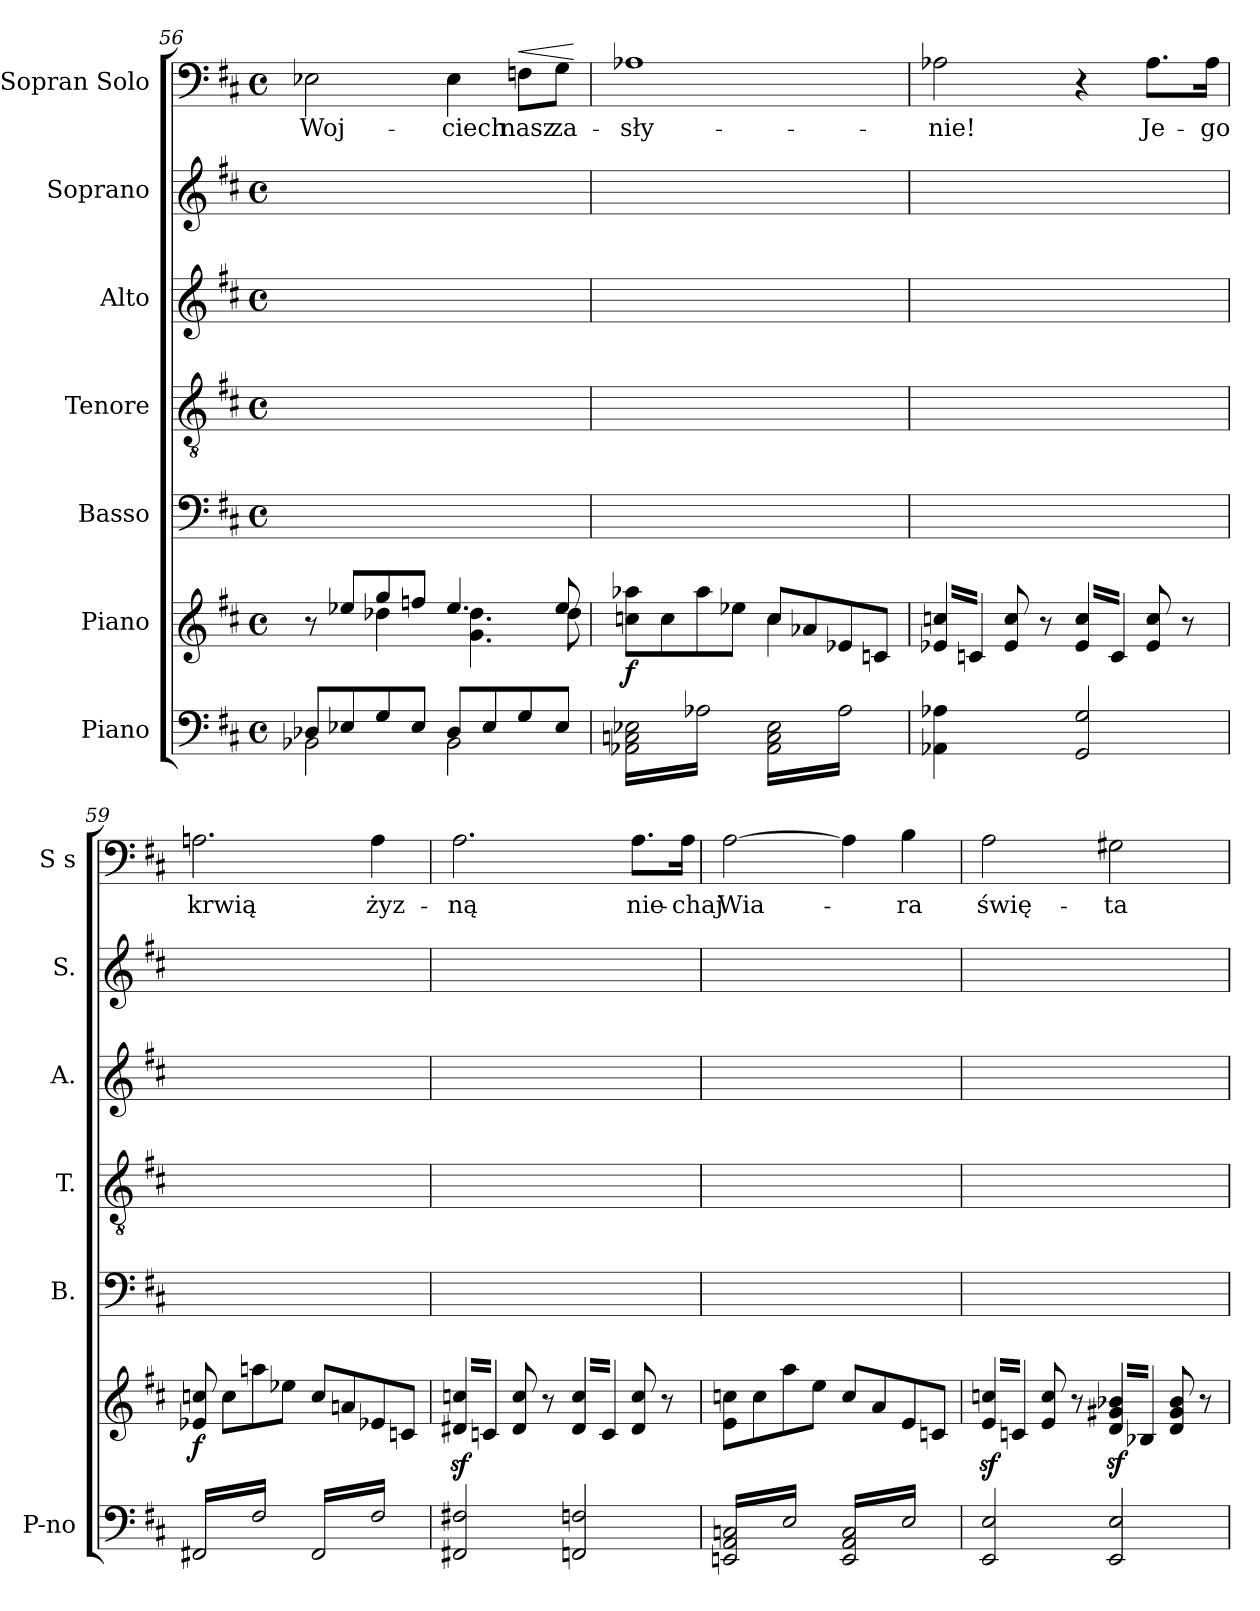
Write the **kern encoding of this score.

**kern	**kern	**dynam	**kern	**kern	**kern	**kern	**kern	**text	**dynam
*part7	*part6	*part6	*part5	*part4	*part3	*part2	*part1	*part1	*part1
*staff7	*staff6	*staff6	*staff5	*staff4	*staff3	*staff2	*staff1	*staff1	*staff1
*I"Piano	*I"Piano	*	*I"Basso	*I"Tenore	*I"Alto	*I"Soprano	*I"Sopran Solo	*	*
*I'P-no	*	*	*I'B.	*I'T.	*I'A.	*I'S.	*I'S s	*	*
*clefF4	*clefG2	*	*clefF4	*clefGv2	*clefG2	*clefG2	*clefF4	*	*
*k[f#c#]	*k[f#c#]	*	*k[f#c#]	*k[f#c#]	*k[f#c#]	*k[f#c#]	*k[f#c#]	*	*
*D:	*D:	*	*D:	*D:	*D:	*D:	*D:	*	*
*M4/4	*M4/4	*	*M4/4	*M4/4	*M4/4	*M4/4	*M4/4	*	*
*met(c)	*met(c)	*	*met(c)	*met(c)	*met(c)	*met(c)	*met(c)	*	*
=56	=56	=56	=56	=56	=56	=56	=56	=56	=56
*^	*^	*	*	*	*	*	*	*	*
8D-X/L	2BB-X\	8r	4ryy	.	1ryy	1ryy	1ryy	1ryy	2E-X\	Woj-	.
8E-X/	.	8ee-X/L	.	.	.	.	.	.	.	.	.
8G/	.	8gg/	4dd-X\	.	.	.	.	.	.	.	.
8E-/J	.	8ffn/J	.	.	.	.	.	.	.	.	.
8D-/L	2BB-\	4.ee-/	4.g\ 4.dd-\	.	.	.	.	.	4E-\	-ciech	.
8E-/	.	.	.	.	.	.	.	.	.	.	.
!	!	!	!	!	!	!	!	!	!	!	!LO:HP:a
8G/	.	.	.	.	.	.	.	.	8Fn\L	nasz	<
8E-/J	.	8ee-/	8dd-\	.	.	.	.	.	8G\J	za-	.
*v	*v	*	*	*	*	*	*	*	*	*	*
*	*v	*v	*	*	*	*	*	*	*	*
.	.	.	.	.	.	.	.	.	[
=57	=57	=57	=57	=57	=57	=57	=57	=57	=57
*	*^	*	*	*	*	*	*	*	*
*tremolo	*	*	*	*	*	*	*	*	*	*
16AA-X\ 16Cn\ 16E-X\LL	8ccn\ 8aa-X\L	2ryy	f	1ryy	1ryy	1ryy	1ryy	1A-X	-sły-	.
16A-\	.	.	.	.	.	.	.	.	.	.
16AA-X\ 16Cn\ 16E-X\	8cc\	.	.	.	.	.	.	.	.	.
16A-\	.	.	.	.	.	.	.	.	.	.
16AA-X\ 16Cn\ 16E-X\	8aa-\	.	.	.	.	.	.	.	.	.
16A-\	.	.	.	.	.	.	.	.	.	.
16AA-X\ 16Cn\ 16E-X\	8ee-X\J	.	.	.	.	.	.	.	.	.
16A-\JJ	.	.	.	.	.	.	.	.	.	.
16AA-\ 16C\ 16E-\LL	8cc/L	4cc\	.	.	.	.	.	.	.	.
16A-\	.	.	.	.	.	.	.	.	.	.
16AA-\ 16C\ 16E-\	8a-X/	.	.	.	.	.	.	.	.	.
16A-\	.	.	.	.	.	.	.	.	.	.
16AA-\ 16C\ 16E-\	8e-X/	4ryy	.	.	.	.	.	.	.	.
16A-\	.	.	.	.	.	.	.	.	.	.
16AA-\ 16C\ 16E-\	8cn/J	.	.	.	.	.	.	.	.	.
16A-\JJ	.	.	.	.	.	.	.	.	.	.
*Xtremolo	*	*	*	*	*	*	*	*	*	*
*	*v	*v	*	*	*	*	*	*	*	*
=58	=58	=58	=58	=58	=58	=58	=58	=58	=58
*	*tremolo	*	*	*	*	*	*	*	*
4AA-X\ 4A-X\	16e-X/ 16ccn/LL	.	1ryy	1ryy	1ryy	1ryy	2A-X\	-nie!	.
.	16c/	.	.	.	.	.	.	.	.
.	16e-X/ 16ccn/	.	.	.	.	.	.	.	.
.	16c/JJ	.	.	.	.	.	.	.	.
*	*Xtremolo	*	*	*	*	*	*	*	*
4ryy	8e-/ 8cc/	.	.	.	.	.	.	.	.
.	.	.	.	.	.	.	.	.	.
.	8r	.	.	.	.	.	.	.	.
*	*tremolo	*	*	*	*	*	*	*	*
2GG/ 2G/	16e-/ 16cc/LL	.	.	.	.	.	4r	.	.
.	16c/	.	.	.	.	.	.	.	.
.	16e-/ 16cc/	.	.	.	.	.	.	.	.
.	16c/JJ	.	.	.	.	.	.	.	.
*	*Xtremolo	*	*	*	*	*	*	*	*
.	8e-/ 8cc/	.	.	.	.	.	8.A-\L	Je-	.
.	.	.	.	.	.	.	.	.	.
.	8r	.	.	.	.	.	.	.	.
.	.	.	.	.	.	.	16A-\Jk	-go	.
=59	=59	=59	=59	=59	=59	=59	=59	=59	=59
*tremolo	*	*	*	*	*	*	*	*	*
16FF#X/LL	8e-X/ 8ccn/	f	1ryy	1ryy	1ryy	1ryy	2.An\	krwią	.
16F#/	.	.	.	.	.	.	.	.	.
16FF#X/	8cc\L	.	.	.	.	.	.	.	.
16F#/	.	.	.	.	.	.	.	.	.
16FF#X/	8aan\	.	.	.	.	.	.	.	.
16F#/	.	.	.	.	.	.	.	.	.
16FF#X/	8ee-X\J	.	.	.	.	.	.	.	.
16F#/JJ	.	.	.	.	.	.	.	.	.
16FF#/LL	8cc/L	.	.	.	.	.	.	.	.
16F#/	.	.	.	.	.	.	.	.	.
16FF#/	8an/	.	.	.	.	.	.	.	.
16F#/	.	.	.	.	.	.	.	.	.
16FF#/	8e-X/	.	.	.	.	.	4A\	żyz-	.
16F#/	.	.	.	.	.	.	.	.	.
16FF#/	8cn/J	.	.	.	.	.	.	.	.
16F#/JJ	.	.	.	.	.	.	.	.	.
*Xtremolo	*	*	*	*	*	*	*	*	*
=60	=60	=60	=60	=60	=60	=60	=60	=60	=60
*	*tremolo	*	*	*	*	*	*	*	*
2FF#X/ 2F#X/	16d#Xz/ 16ccnz/LL	.	1ryy	1ryy	1ryy	1ryy	2.A\	-ną	.
.	16c/	.	.	.	.	.	.	.	.
.	16d#Xz/ 16ccnz/	.	.	.	.	.	.	.	.
.	16c/JJ	.	.	.	.	.	.	.	.
*	*Xtremolo	*	*	*	*	*	*	*	*
.	8d#/ 8cc/	.	.	.	.	.	.	.	.
.	.	.	.	.	.	.	.	.	.
.	8r	.	.	.	.	.	.	.	.
*	*tremolo	*	*	*	*	*	*	*	*
2FFn/ 2Fn/	16d#/ 16cc/LL	.	.	.	.	.	.	.	.
.	16c/	.	.	.	.	.	.	.	.
.	16d#/ 16cc/	.	.	.	.	.	.	.	.
.	16c/JJ	.	.	.	.	.	.	.	.
*	*Xtremolo	*	*	*	*	*	*	*	*
.	8d#/ 8cc/	.	.	.	.	.	8.A\L	nie-	.
.	.	.	.	.	.	.	.	.	.
.	8r	.	.	.	.	.	.	.	.
.	.	.	.	.	.	.	16A\Jk	-chaj	.
=61	=61	=61	=61	=61	=61	=61	=61	=61	=61
*tremolo	*	*	*	*	*	*	*	*	*
16EEn/ 16AA/ 16Cn/LL	8e\ 8ccn\L	.	1ryy	1ryy	1ryy	1ryy	[2A\	Wia-	.
16E/	.	.	.	.	.	.	.	.	.
16EEn/ 16AA/ 16Cn/	8cc\	.	.	.	.	.	.	.	.
16E/	.	.	.	.	.	.	.	.	.
16EEn/ 16AA/ 16Cn/	8aa\	.	.	.	.	.	.	.	.
16E/	.	.	.	.	.	.	.	.	.
16EEn/ 16AA/ 16Cn/	8ee\J	.	.	.	.	.	.	.	.
16E/JJ	.	.	.	.	.	.	.	.	.
16EE/ 16AA/ 16C/LL	8cc/L	.	.	.	.	.	4A\]	.	.
16E/	.	.	.	.	.	.	.	.	.
16EE/ 16AA/ 16C/	8a/	.	.	.	.	.	.	.	.
16E/	.	.	.	.	.	.	.	.	.
16EE/ 16AA/ 16C/	8e/	.	.	.	.	.	4B\	-ra	.
16E/	.	.	.	.	.	.	.	.	.
16EE/ 16AA/ 16C/	8cn/J	.	.	.	.	.	.	.	.
16E/JJ	.	.	.	.	.	.	.	.	.
*Xtremolo	*	*	*	*	*	*	*	*	*
=62	=62	=62	=62	=62	=62	=62	=62	=62	=62
*	*tremolo	*	*	*	*	*	*	*	*
2EE/ 2E/	16ez/ 16ccnz/LL	.	1ryy	1ryy	1ryy	1ryy	2A\	świę-	.
.	16c/	.	.	.	.	.	.	.	.
.	16ez/ 16ccnz/	.	.	.	.	.	.	.	.
.	16c/JJ	.	.	.	.	.	.	.	.
*	*Xtremolo	*	*	*	*	*	*	*	*
.	8e/ 8cc/	.	.	.	.	.	.	.	.
.	.	.	.	.	.	.	.	.	.
.	8r	.	.	.	.	.	.	.	.
*	*tremolo	*	*	*	*	*	*	*	*
2EE/ 2E/	16dz/ 16g#Xz/ 16b-Xz/LL	.	.	.	.	.	2G#X\	-ta	.
.	16B-/	.	.	.	.	.	.	.	.
.	16dz/ 16g#Xz/ 16b-Xz/	.	.	.	.	.	.	.	.
.	16B-/JJ	.	.	.	.	.	.	.	.
*	*Xtremolo	*	*	*	*	*	*	*	*
.	8d/ 8g#/ 8b-/	.	.	.	.	.	.	.	.
.	.	.	.	.	.	.	.	.	.
.	8r	.	.	.	.	.	.	.	.
=	=	=	=	=	=	=	=	=	=
*-	*-	*-	*-	*-	*-	*-	*-	*-	*-
